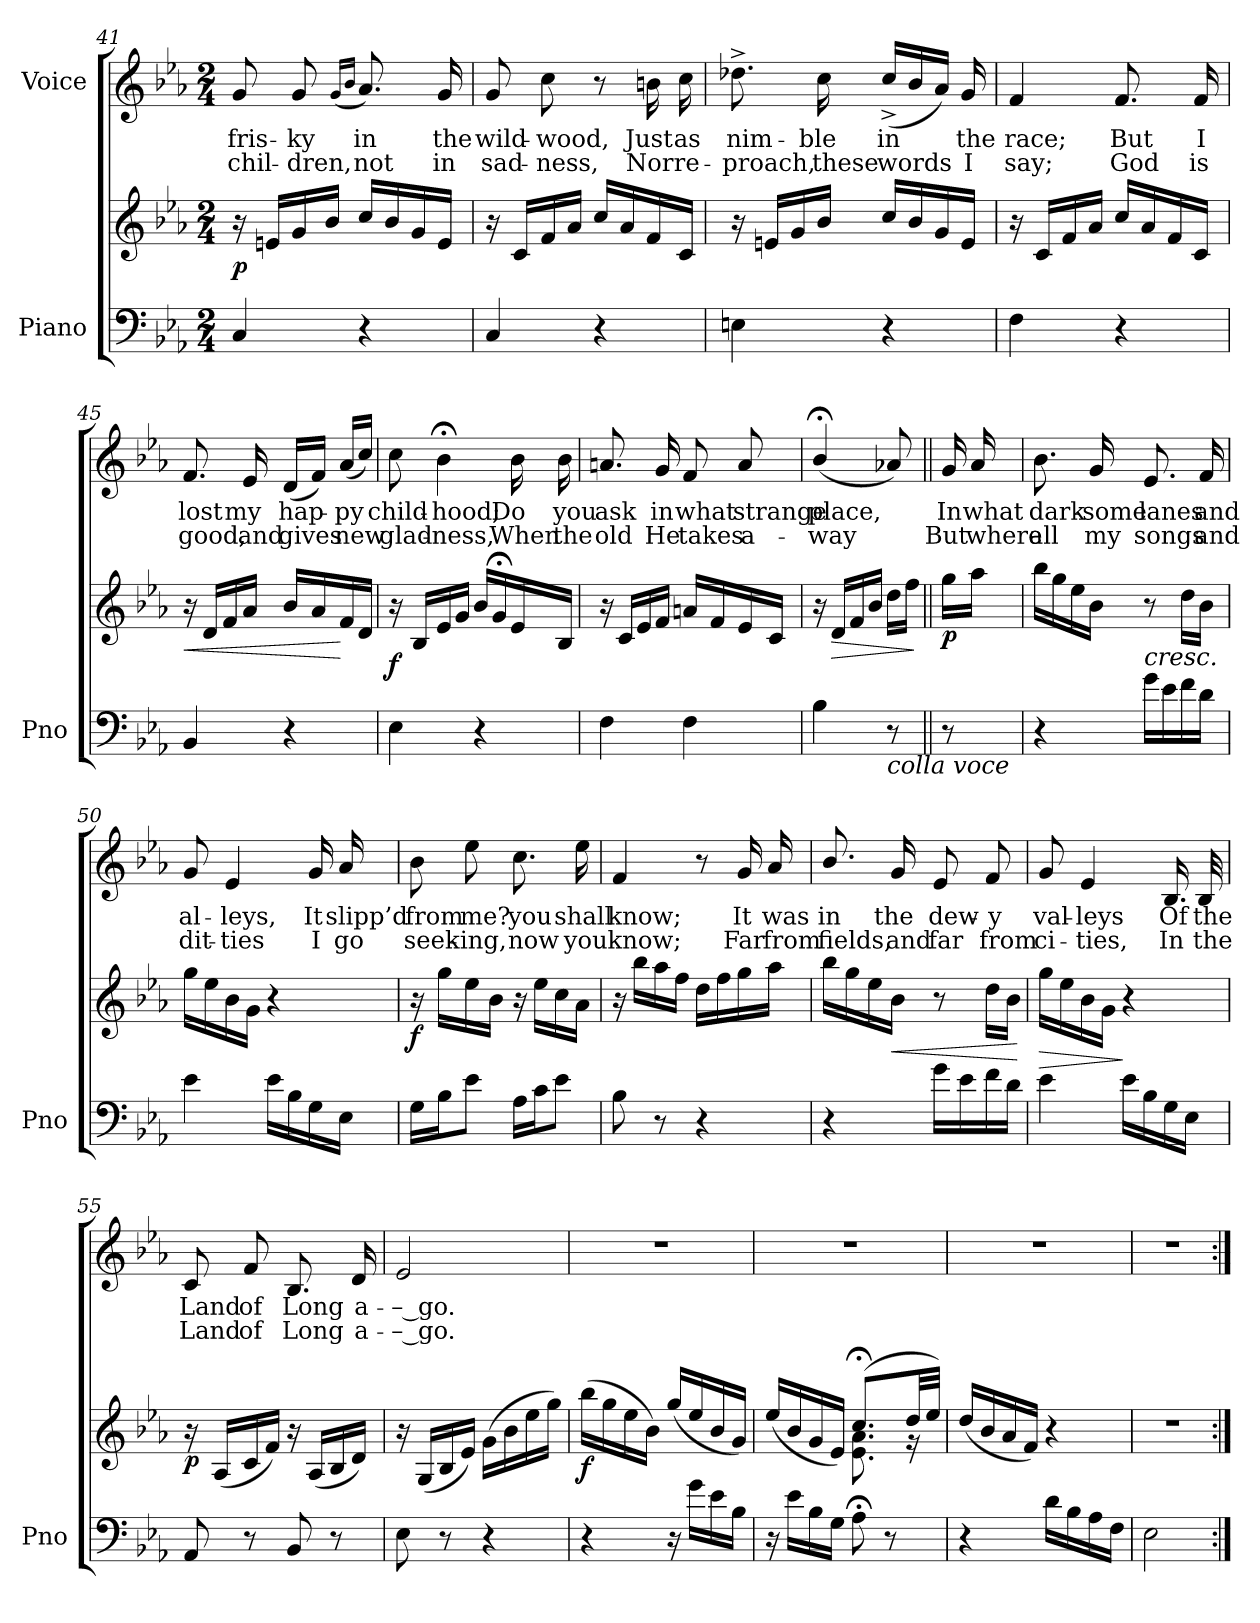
**kern	**kern	**dynam	**kern	**text	**text
*part2	*part2	*part2	*part1	*part1	*part1
*staff3	*staff2	*staff2/3	*staff1	*staff1	*staff1
*I"Piano	*	*	*I"Voice	*	*
*I'Pno	*	*	*	*	*
*clefF4	*clefG2	*	*clefG2	*	*
*k[b-e-a-]	*k[b-e-a-]	*	*k[b-e-a-]	*	*
*M2/4	*M2/4	*	*M2/4	*	*
=41	=41	=41	=41	=41	=41
!	!	!LO:DY:b	!	!LO:LY:b	!LO:LY:b
4C/	16r	p	8g/	fris-	chil-
.	16en/LL	.	.	.	.
!	!	!	!	!LO:LY:b	!LO:LY:b
.	16g/	.	8g/	-ky	-dren,
.	16b-/JJ	.	.	.	.
.	.	.	(16qg/LL	.	.
.	.	.	16qb-/JJ	.	.
!	!	!	!	!LO:LY:b	!LO:LY:b
4r	16cc/LL	.	8.a-/)	in	not
.	16b-/	.	.	.	.
.	16g/	.	.	.	.
!	!	!	!	!LO:LY:b	!LO:LY:b
.	16e/JJ	.	16g/	the	in
=42	=42	=42	=42	=42	=42
!	!	!	!	!LO:LY:b	!LO:LY:b
4C/	16r	.	8g/	wild-	sad-
.	16c/LL	.	.	.	.
!	!	!	!	!LO:LY:b	!LO:LY:b
.	16f/	.	8cc\	-wood,	-ness,
.	16a-/JJ	.	.	.	.
4r	16cc/LL	.	8r	.	.
.	16a-/	.	.	.	.
!	!	!	!	!LO:LY:b	!LO:LY:b
.	16f/	.	16bn\	Just	Nor
!	!	!	!	!LO:LY:b	!LO:LY:b
.	16c/JJ	.	16cc\	as	re-
=43	=43	=43	=43	=43	=43
!	!	!	!	!LO:LY:b	!LO:LY:b
4En\	16r	.	8.dd-X^\	nim-	-proach,
.	16en/LL	.	.	.	.
.	16g/	.	.	.	.
!	!	!	!	!LO:LY:b	!LO:LY:b
.	16b-/JJ	.	16cc\	-ble	these
!	!	!	!	!LO:LY:b	!LO:LY:b
4r	16cc/LL	.	(16cc^/LL	in	words
.	16b-/	.	16b-/	.	.
.	16g/	.	16a-/JJ)	.	.
!	!	!	!	!LO:LY:b	!LO:LY:b
.	16e/JJ	.	16g/	the	I
=44	=44	=44	=44	=44	=44
!	!	!	!	!LO:LY:b	!LO:LY:b
4F\	16r	.	4f/	race;	say;
.	16c/LL	.	.	.	.
.	16f/	.	.	.	.
.	16a-/JJ	.	.	.	.
!	!	!	!	!LO:LY:b	!LO:LY:b
4r	16cc/LL	.	8.f/	But	God
.	16a-/	.	.	.	.
.	16f/	.	.	.	.
!	!	!	!	!LO:LY:b	!LO:LY:b
.	16c/JJ	.	16f/	I	is
!!LO:PB:g=z
=45	=45	=45	=45	=45	=45
!	!	!LO:HP:b	!	!LO:LY:b	!LO:LY:b
4BB-/	16r	<	8.f/	lost	good,
.	16d/LL	.	.	.	.
.	16f/	.	.	.	.
!	!	!	!	!LO:LY:b	!LO:LY:b
.	16a-/JJ	.	16e-/	my	and
!	!	!	!	!LO:LY:b	!LO:LY:b
4r	16b-/LL	.	(16d/LL	hap-	gives
.	16a-/	.	16f/JJ)	.	.
!	!	!	!	!LO:LY:b	!LO:LY:b
.	16f/	[	(16a-/LL	-py	new
.	16d/JJ	.	16cc/JJ)	.	.
=46	=46	=46	=46	=46	=46
!	!	!LO:DY:b	!	!LO:LY:b	!LO:LY:b
4E-\	16r	f	8cc\	child-	glad-
.	16B-/LL	.	.	.	.
!	!	!	!	!LO:LY:b	!LO:LY:b
.	16e-/	.	4b-;<\	-hood;	-ness,
.	16g/JJ	.	.	.	.
4r	16b-/LL	.	.	.	.
.	16g;</	.	.	.	.
!	!	!	!	!LO:LY:b	!LO:LY:b
.	16e-/	.	16b-\	Do	When
!	!	!	!	!LO:LY:b	!LO:LY:b
.	16B-/JJ	.	16b-\	you	the
=47	=47	=47	=47	=47	=47
!	!	!	!	!LO:LY:b	!LO:LY:b
4F\	16r	.	8.an/	ask	old
.	16c/LL	.	.	.	.
.	16e-/	.	.	.	.
!	!	!	!	!LO:LY:b	!LO:LY:b
.	16f/JJ	.	16g/	in	He
!	!	!	!	!LO:LY:b	!LO:LY:b
4F\	16an/LL	.	8f/	what	takes
.	16f/	.	.	.	.
!	!	!	!	!LO:LY:b	!LO:LY:b
.	16e-/	.	8a/	strange	a-
.	16c/JJ	.	.	.	.
=48	=48	=48	=48	=48	=48
!	!	!	!	!LO:LY:b	!LO:LY:b
4B-\	16r	.	(4b-;</	place,	-way
!	!	!LO:HP:b	!	!	!
.	16d/LL	>	.	.	.
.	16f/	.	.	.	.
.	16b-/JJ	.	.	.	.
!LO:TX:b:i:t=colla voce	!	!	!	!	!
8r	16dd\LL	.	8a-X/)	.	.
.	16ff\JJ	.	.	.	.
.	.	]	.	.	.
!!LO:LB:g=z
=48X6||	=48X6||	=48X6||	=48X6||	=48X6||	=48X6||
!	!	!LO:DY:b	!	!LO:LY:b	!LO:LY:b
8r	16gg\LL	p	16g/	In	But
!	!	!	!	!LO:LY:b	!LO:LY:b
.	16aa-\JJ	.	16a-/	what	where
=49	=49	=49	=49	=49	=49
!	!	!	!	!LO:LY:b	!LO:LY:b
4r	16bb-\LL	.	8.b-\	dark-	all
.	16gg\	.	.	.	.
.	16ee-\	.	.	.	.
!	!	!	!	!LO:LY:b	!LO:LY:b
.	16b-\JJ	.	16g/	-some	my
!	!LO:TX:b:i:t=cresc.	!	!	!	!
!	!	!	!	!LO:LY:b	!LO:LY:b
16g\LL	8r	.	8.e-/	lanes	songs
16e-\	.	.	.	.	.
16f\	16dd\LL	.	.	.	.
!	!	!	!	!LO:LY:b	!LO:LY:b
16d\JJ	16b-\JJ	.	16f/	and	and
=50	=50	=50	=50	=50	=50
!	!	!	!	!LO:LY:b	!LO:LY:b
4e-\	16gg\LL	.	8g/	al-	dit-
.	16ee-\	.	.	.	.
!	!	!	!	!LO:LY:b	!LO:LY:b
.	16b-\	.	4e-/	-leys,	-ties
.	16g\JJ	.	.	.	.
16e-\LL	4r	.	.	.	.
16B-\	.	.	.	.	.
!	!	!	!	!LO:LY:b	!LO:LY:b
16G\	.	.	16g/	It	I
!	!	!	!	!LO:LY:b	!LO:LY:b
16E-\JJ	.	.	16a-/	slipp’d	go
=51	=51	=51	=51	=51	=51
!	!	!LO:DY:b	!	!LO:LY:b	!LO:LY:b
16G\LL	16r	f	8b-\	from	seek-
16B-\J	16gg\LL	.	.	.	.
!	!	!	!	!LO:LY:b	!LO:LY:b
8e-\J	16ee-\	.	8ee-\	me?	-ing,
.	16b-\JJ	.	.	.	.
!	!	!	!	!LO:LY:b	!LO:LY:b
16A-\LL	16r	.	8.cc\	you	now
16c\J	16ee-\LL	.	.	.	.
8e-\J	16cc\	.	.	.	.
!	!	!	!	!LO:LY:b	!LO:LY:b
.	16a-\JJ	.	16ee-\	shall	you
!!LO:LB:g=z
=52	=52	=52	=52	=52	=52
!	!	!	!	!LO:LY:b	!LO:LY:b
8B-\	16r	.	4f/	know;	know;
.	16bb-\LL	.	.	.	.
8r	16aa-\	.	.	.	.
.	16ff\JJ	.	.	.	.
4r	16dd\LL	.	8r	.	.
.	16ff\	.	.	.	.
!	!	!	!	!LO:LY:b	!LO:LY:b
.	16gg\	.	16g/	It	Far
!	!	!	!	!LO:LY:b	!LO:LY:b
.	16aa-\JJ	.	16a-/	was	from
=53	=53	=53	=53	=53	=53
!	!	!	!	!LO:LY:b	!LO:LY:b
4r	16bb-\LL	.	8.b-/	in	fields,
.	16gg\	.	.	.	.
.	16ee-\	.	.	.	.
!	!	!LO:HP:b	!	!LO:LY:b	!LO:LY:b
.	16b-\JJ	<	16g/	the	and
!	!	!	!	!LO:LY:b	!LO:LY:b
16g\LL	8r	.	8e-/	dew-	far
16e-\	.	.	.	.	.
!	!	!	!	!LO:LY:b	!LO:LY:b
16f\	16dd\LL	.	8f/	-y	from
16d\JJ	16b-\JJ	.	.	.	.
.	.	[	.	.	.
=54	=54	=54	=54	=54	=54
!	!	!LO:HP:b	!	!LO:LY:b	!LO:LY:b
4e-\	16gg\LL	>	8g/	val-	ci-
.	16ee-\	.	.	.	.
!	!	!	!	!LO:LY:b	!LO:LY:b
.	16b-\	.	4e-/	-leys	-ties,
.	16g\JJ	.	.	.	.
16e-\LL	4r	]	.	.	.
16B-\	.	.	.	.	.
!	!	!	!	!LO:LY:b	!LO:LY:b
16G\	.	.	16.B-/	Of	In
16E-\JJ	.	.	.	.	.
!	!	!	!	!LO:LY:b	!LO:LY:b
.	.	.	32B-/	the	the
=55	=55	=55	=55	=55	=55
!	!	!LO:DY:b	!	!LO:LY:b	!LO:LY:b
8AA-/	16r	p	8c/	Land	Land
.	(16A-/LL	.	.	.	.
!	!	!	!	!LO:LY:b	!LO:LY:b
8r	16c/	.	8f/	of	of
.	16f/JJ)	.	.	.	.
!	!	!	!	!LO:LY:b	!LO:LY:b
8BB-/	16r	.	8.B-/	Long	Long
.	(16A-/LL	.	.	.	.
8r	16B-/	.	.	.	.
!	!	!	!	!LO:LY:b	!LO:LY:b
.	16d/JJ)	.	16d/	a-	a-
!!LO:LB:g=z
=56	=56	=56	=56	=56	=56
!	!	!	!	!LO:LY:b	!LO:LY:b
8E-\	16r	.	2e-/	-– go.	-– go.
.	(16G/LL	.	.	.	.
8r	16B-/	.	.	.	.
.	16e-/JJ)	.	.	.	.
4r	(16g\LL	.	.	.	.
.	16b-\	.	.	.	.
.	16ee-\	.	.	.	.
.	16gg\JJ)	.	.	.	.
=57	=57	=57	=57	=57	=57
!	!	!LO:DY:b	!	!	!
4r	(16bb-\LL	f	2r	.	.
.	16gg\	.	.	.	.
.	16ee-\	.	.	.	.
.	16b-\JJ)	.	.	.	.
16r	(16gg/LL	.	.	.	.
16g\LL	16ee-/	.	.	.	.
16e-\	16b-/	.	.	.	.
16B-\JJ	16g/JJ)	.	.	.	.
=58	=58	=58	=58	=58	=58
*	*^	*	*	*	*
16r	(16ee-/LL	4ryy	.	2r	.	.
16e-\LL	16b-/	.	.	.	.	.
16B-\	16g/	.	.	.	.	.
16G\JJ	16e-/JJ)	.	.	.	.	.
8A-;<\	(8.cc;</L	8.e-\ 8.a-\	.	.	.	.
8r	.	.	.	.	.	.
.	32dd/LL	16r	.	.	.	.
.	32ee-/JJJ)	.	.	.	.	.
*	*v	*v	*	*	*	*
=59	=59	=59	=59	=59	=59
4r	(16dd/LL	.	2r	.	.
.	16b-/	.	.	.	.
.	16a-/	.	.	.	.
.	16f/JJ)	.	.	.	.
16d\LL	4r	.	.	.	.
16B-\	.	.	.	.	.
16A-\	.	.	.	.	.
16F\JJ	.	.	.	.	.
=60	=60	=60	=60	=60	=60
2E-\	2r	.	2r	.	.
=:|!	=:|!	=:|!	=:|!	=:|!	=:|!
*-	*-	*-	*-	*-	*-
